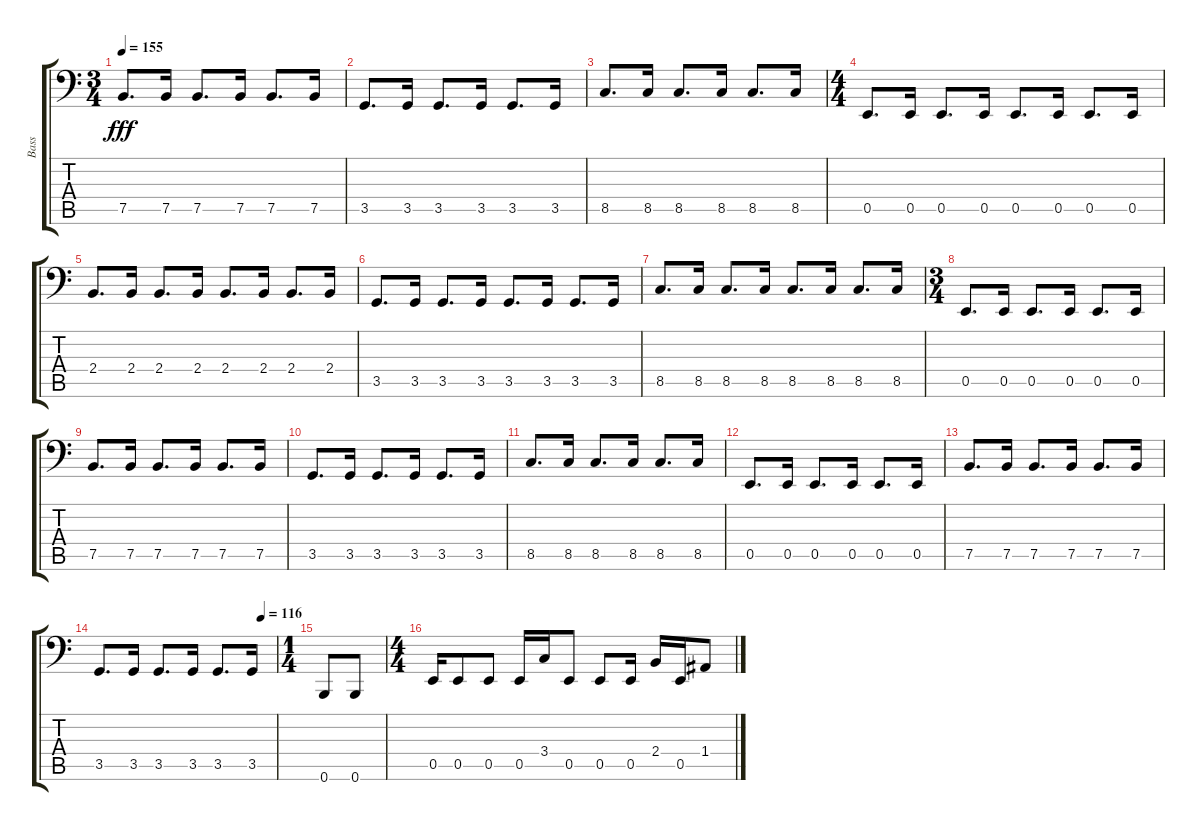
\track ("Bass" "Bass") {instrument slapbass2}
\staff {score tabs}
\tuning (C3 G2 D2 A1 E1 B0) {hide}
\ts (3 4)
\tempo 155
\clef f4
\ks c
7.5.8{d dy fff} 7.5.16 7.5.8{d} 7.5.16 7.5.8{d} 7.5.16 |
3.5.8{d} 3.5.16 3.5.8{d} 3.5.16 3.5.8{d} 3.5.16 |
8.5.8{d} 8.5.16 8.5.8{d} 8.5.16 8.5.8{d} 8.5.16 |
\ts (4 4)
0.5.8{d} 0.5.16 0.5.8{d} 0.5.16 0.5.8{d} 0.5.16 0.5.8{d} 0.5.16 |
2.4.8{d} 2.4.16 2.4.8{d} 2.4.16 2.4.8{d} 2.4.16 2.4.8{d} 2.4.16 |
3.5.8{d} 3.5.16 3.5.8{d} 3.5.16 3.5.8{d} 3.5.16 3.5.8{d} 3.5.16 |
8.5.8{d} 8.5.16 8.5.8{d} 8.5.16 8.5.8{d} 8.5.16 8.5.8{d} 8.5.16 |
\ts (3 4)
0.5.8{d} 0.5.16 0.5.8{d} 0.5.16 0.5.8{d} 0.5.16 |
7.5.8{d} 7.5.16 7.5.8{d} 7.5.16 7.5.8{d} 7.5.16 |
3.5.8{d} 3.5.16 3.5.8{d} 3.5.16 3.5.8{d} 3.5.16 |
8.5.8{d} 8.5.16 8.5.8{d} 8.5.16 8.5.8{d} 8.5.16 |
0.5.8{d} 0.5.16 0.5.8{d} 0.5.16 0.5.8{d} 0.5.16 |
7.5.8{d} 7.5.16 7.5.8{d} 7.5.16 7.5.8{d} 7.5.16 |
\tempo (116 0.9166666666666666)
3.5.8{d} 3.5.16 3.5.8{d} 3.5.16 3.5.8{d} 3.5.16 |
\ts (1 4)
0.6.8 0.6.8 |
\ts (4 4)
0.5.16 0.5.8 0.5.8 0.5.16 3.4.16 0.5.8 0.5.8 0.5.16 2.4.16 0.5.16 1.4.8
